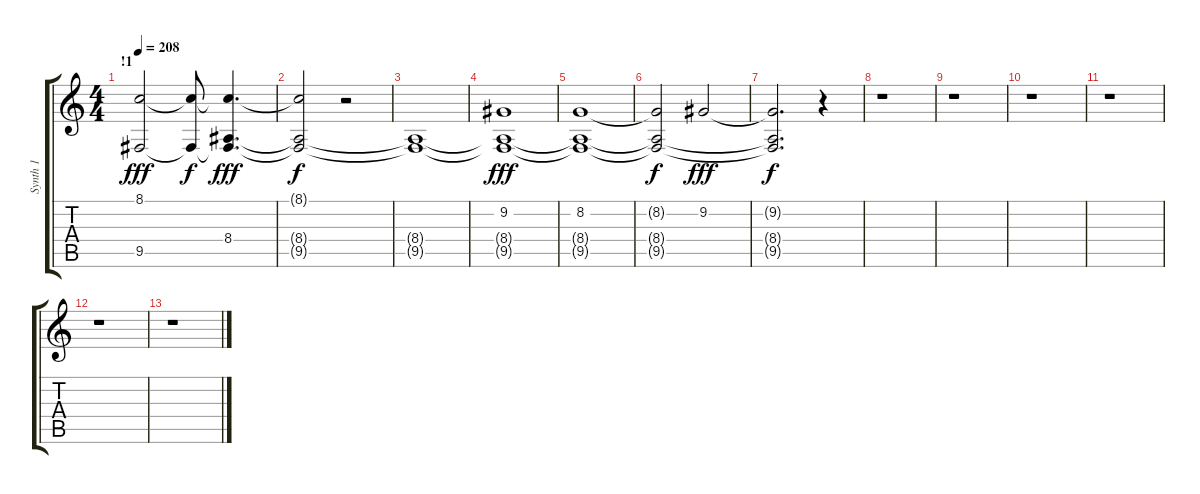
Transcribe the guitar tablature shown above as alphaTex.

\track ("Synth 1" "Synth 1") {instrument stringensemble1}
\staff {score tabs}
\tuning (E4 B3 G3 D3 A2 E2) {hide}
\ts (4 4)
\section ("" "!1")
\tempo 208
\clef g2
\ks c
(8.1 9.5{t}).2{dy fff} (8.1{t} 9.5{t}).8{dy f} (8.1{t} 8.4 9.5{t}).4{d dy fff} |
(8.1{t} 8.4{t} 9.5{t}).2{dy f} r.2 |
(8.4{t} 9.5{t}).1 |
(9.2 8.4{t} 9.5{t}).1{dy fff} |
(8.2 8.4{t} 9.5{t}).1 |
(8.2{t} 8.4{t} 9.5{t}).2{dy f} 9.2.2{dy fff} |
(9.2{t} 8.4{t} 9.5{t}).2{d dy f} r.4 |
r.1 |
r.1 |
r.1 |
r.1 |
r.1 |
r.1
